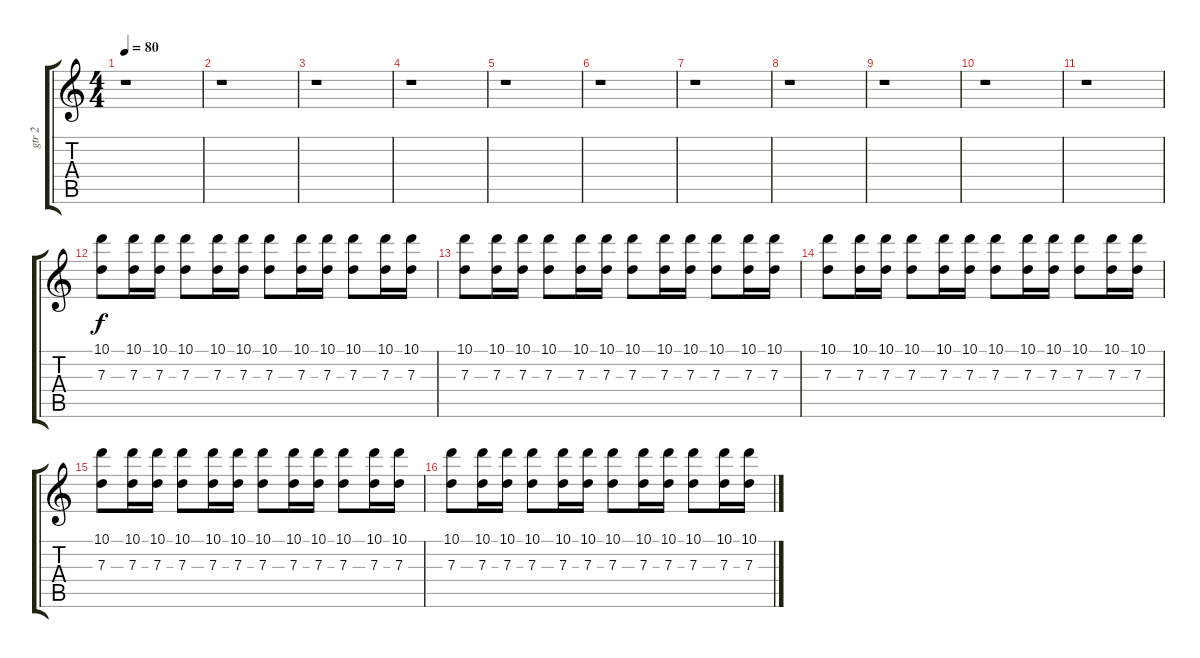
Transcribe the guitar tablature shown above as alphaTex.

\track ("gtr 2" "gtr 2") {instrument acousticguitarnylon}
\staff {score tabs}
\tuning (E4 B3 G3 D3 A2 D2) {hide}
\ts (4 4)
\tempo 80
\clef g2
\ks c
r.1{dy f} |
r.1 |
r.1 |
r.1 |
r.1 |
r.1 |
r.1 |
r.1 |
r.1 |
r.1 |
r.1 |
(10.1 7.3).8 (10.1 7.3).16 (10.1 7.3).16 (10.1 7.3).8 (10.1 7.3).16 (10.1 7.3).16 (10.1 7.3).8 (10.1 7.3).16 (10.1 7.3).16 (10.1 7.3).8 (10.1 7.3).16 (10.1 7.3).16 |
(10.1 7.3).8 (10.1 7.3).16 (10.1 7.3).16 (10.1 7.3).8 (10.1 7.3).16 (10.1 7.3).16 (10.1 7.3).8 (10.1 7.3).16 (10.1 7.3).16 (10.1 7.3).8 (10.1 7.3).16 (10.1 7.3).16 |
(10.1 7.3).8 (10.1 7.3).16 (10.1 7.3).16 (10.1 7.3).8 (10.1 7.3).16 (10.1 7.3).16 (10.1 7.3).8 (10.1 7.3).16 (10.1 7.3).16 (10.1 7.3).8 (10.1 7.3).16 (10.1 7.3).16 |
(10.1 7.3).8 (10.1 7.3).16 (10.1 7.3).16 (10.1 7.3).8 (10.1 7.3).16 (10.1 7.3).16 (10.1 7.3).8 (10.1 7.3).16 (10.1 7.3).16 (10.1 7.3).8 (10.1 7.3).16 (10.1 7.3).16 |
(10.1 7.3).8 (10.1 7.3).16 (10.1 7.3).16 (10.1 7.3).8 (10.1 7.3).16 (10.1 7.3).16 (10.1 7.3).8 (10.1 7.3).16 (10.1 7.3).16 (10.1 7.3).8 (10.1 7.3).16 (10.1 7.3).16
